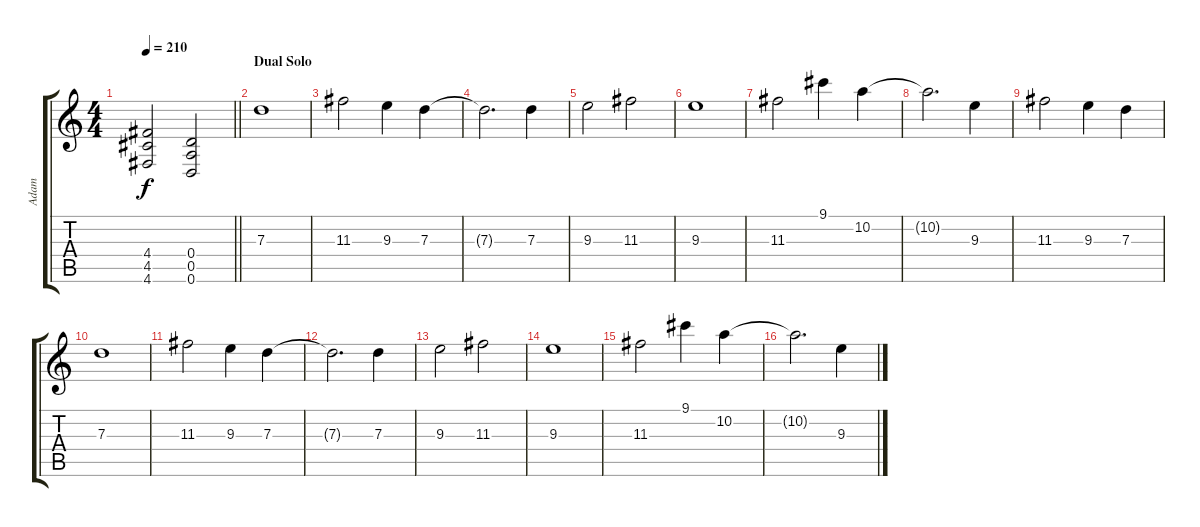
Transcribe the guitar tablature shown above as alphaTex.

\track ("Adam" "Adam") {instrument distortionguitar}
\staff {score tabs}
\tuning (E4 B3 G3 D3 A2 D2) {hide}
\ts (4 4)
\tempo 210
\clef g2
\barLineRight lightlight
\ks c
(4.4 4.5 4.6).2{dy f} (0.4 0.5 0.6).2 |
\section ("" "Dual Solo")
7.3.1{balance 8 instrument acousticguitarsteel} |
11.3.2 9.3.4 7.3.4 |
7.3{t}.2{d} 7.3.4 |
9.3.2 11.3.2 |
9.3.1 |
11.3.2 9.1.4 10.2.4 |
10.2{t}.2{d} 9.3.4 |
11.3.2 9.3.4 7.3.4 |
7.3.1{balance 1 instrument distortionguitar} |
11.3.2 9.3.4 7.3.4 |
7.3{t}.2{d} 7.3.4 |
9.3.2 11.3.2 |
9.3.1 |
11.3.2 9.1.4 10.2.4 |
10.2{t}.2{d} 9.3.4
